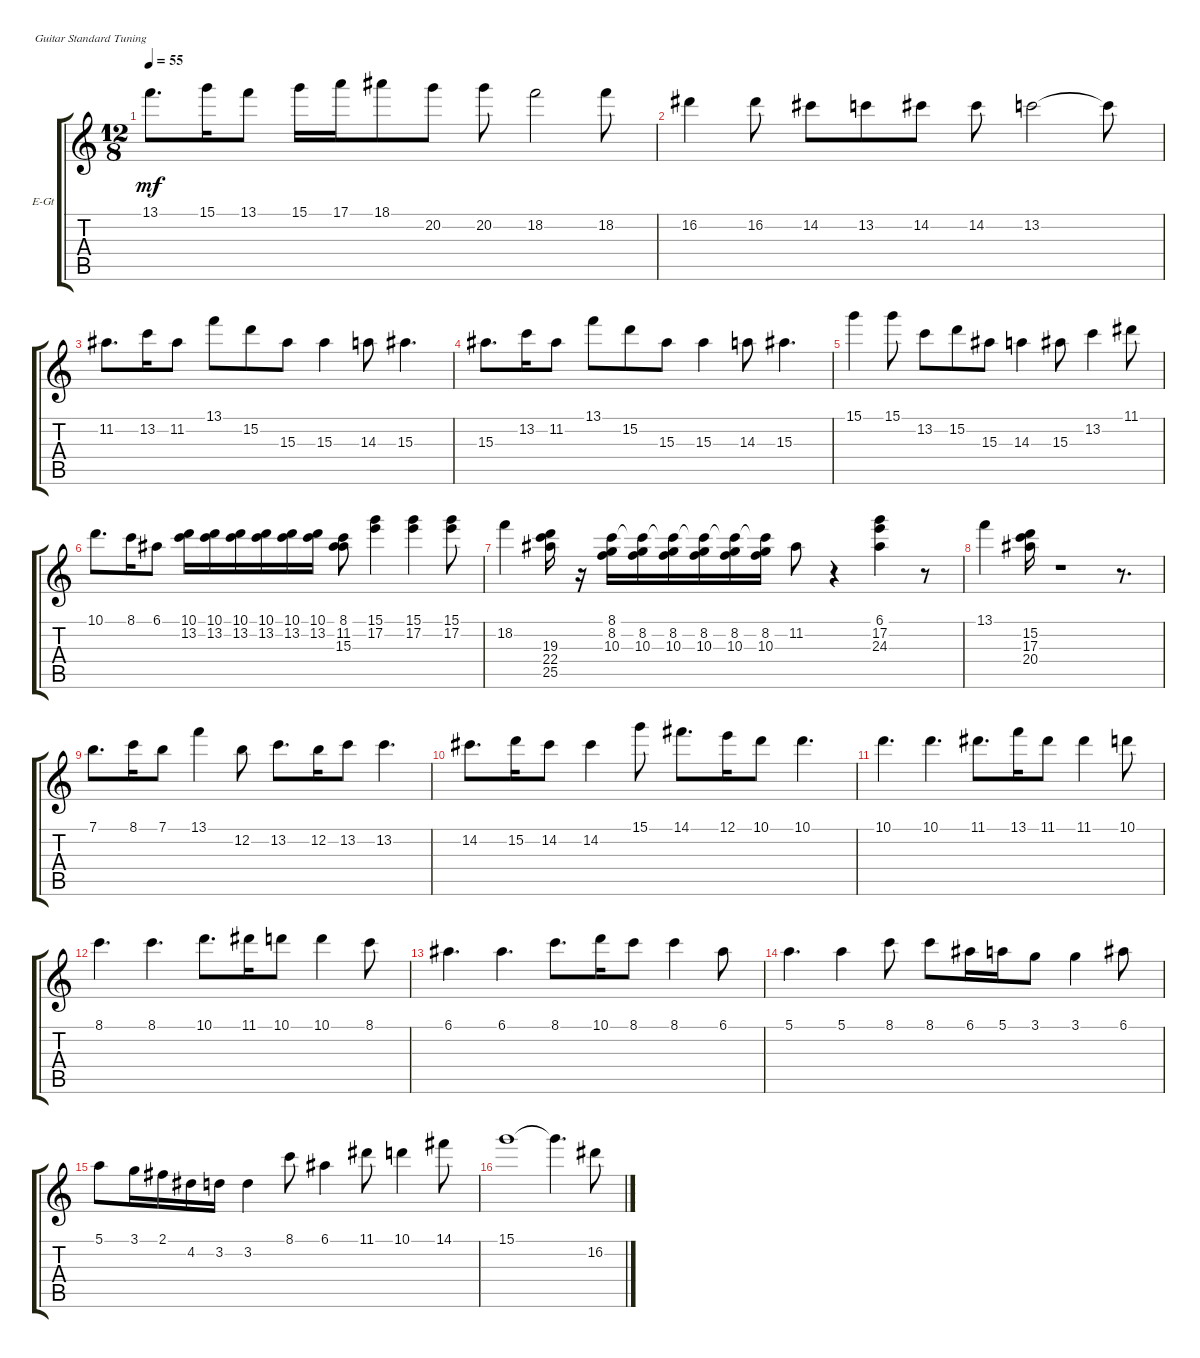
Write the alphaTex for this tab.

\bracketExtendMode groupsimilarinstruments
\firstSystemTrackNameOrientation horizontal
\otherSystemsTrackNameOrientation horizontal
\track ("Electric Guitar" "E-Gt") {mute instrument distortionguitar}
\staff {score tabs}
\tuning (E4 B3 G3 D3 A2 E2)
\ts (12 8)
\tempo 55
\clef g2
\scale
0.333333
\ks c
13.1.8{d dy mf} 15.1.16 13.1.8 15.1.16 17.1.16 18.1.8 20.2.8 20.2.8 18.2.2 18.2.8 |
\scale
0.333333 16.2.4 16.2.8 14.2.8 13.2.8 14.2.8 14.2.8 13.2.2 13.2{t}.8 |
\scale
0.333333 11.2.8{d} 13.2.16 11.2.8 13.1.8 15.2.8 15.3.8 15.3.4 14.3.8 15.3.4{d} |
\scale
0.333333 15.3.8{d} 13.2.16 11.2.8 13.1.8 15.2.8 15.3.8 15.3.4 14.3.8 15.3.4{d} |
\scale
0.333333 15.1.4 15.1.8 13.2.8 15.2.8 15.3.8 14.3.4 15.3.8 13.2.4 11.1.8 |
\scale
0.333333 10.1.8{d} 8.1.16 6.1.8 (10.1 13.2).16 (10.1 13.2).16 (10.1 13.2).16 (10.1 13.2).16 (10.1 13.2).16 (10.1 13.2).16 (11.2 8.1 15.3).8 (15.1 17.2).4 (15.1 17.2).4 (15.1 17.2).8 |
\scale
0.333333 18.2.4 (19.3 22.4 25.5).16 r.16 (8.1 8.2 10.3).16 (8.1{t} 8.2 10.3).16 (8.1{t} 8.2 10.3).16 (8.1{t} 8.2 10.3).16 (8.1{t} 8.2 10.3).16 (8.1{t} 8.2 10.3).16 11.2.8 r.4 (6.1 17.2 24.3).4 r.8 |
\scale
0.333333 13.1.4 (15.2 17.3 20.4).16 r.1 r.8{d} |
\scale
0.333333 7.1.8{d} 8.1.16 7.1.8 13.1.4 12.2.8 13.2.8{d} 12.2.16 13.2.8 13.2.4{d} |
\scale
0.333333 14.2.8{d} 15.2.16 14.2.8 14.2.4 15.1.8 14.1.8{d} 12.1.16 10.1.8 10.1.4{d} |
\scale
0.333333 10.1.4{d} 10.1.4{d} 11.1.8{d} 13.1.16 11.1.8 11.1.4 10.1.8 |
\scale
0.333333 8.1.4{d} 8.1.4{d} 10.1.8{d} 11.1.16 10.1.8 10.1.4 8.1.8 |
\scale
0.333333 6.1.4{d} 6.1.4{d} 8.1.8{d} 10.1.16 8.1.8 8.1.4 6.1.8 |
\scale
0.333333 5.1.4{d} 5.1.4 8.1.8 8.1.8 6.1.16 5.1.16 3.1.8 3.1.4 6.1.8 |
\scale
0.333333 5.1.8 3.1.16 2.1.16 4.2.16 3.2.16 3.2.4 8.1.8 6.1.4 11.1.8 10.1.4 14.1.8 |
\scale
0.333333 15.1.1 15.1{t}.4{d} 16.2.8
